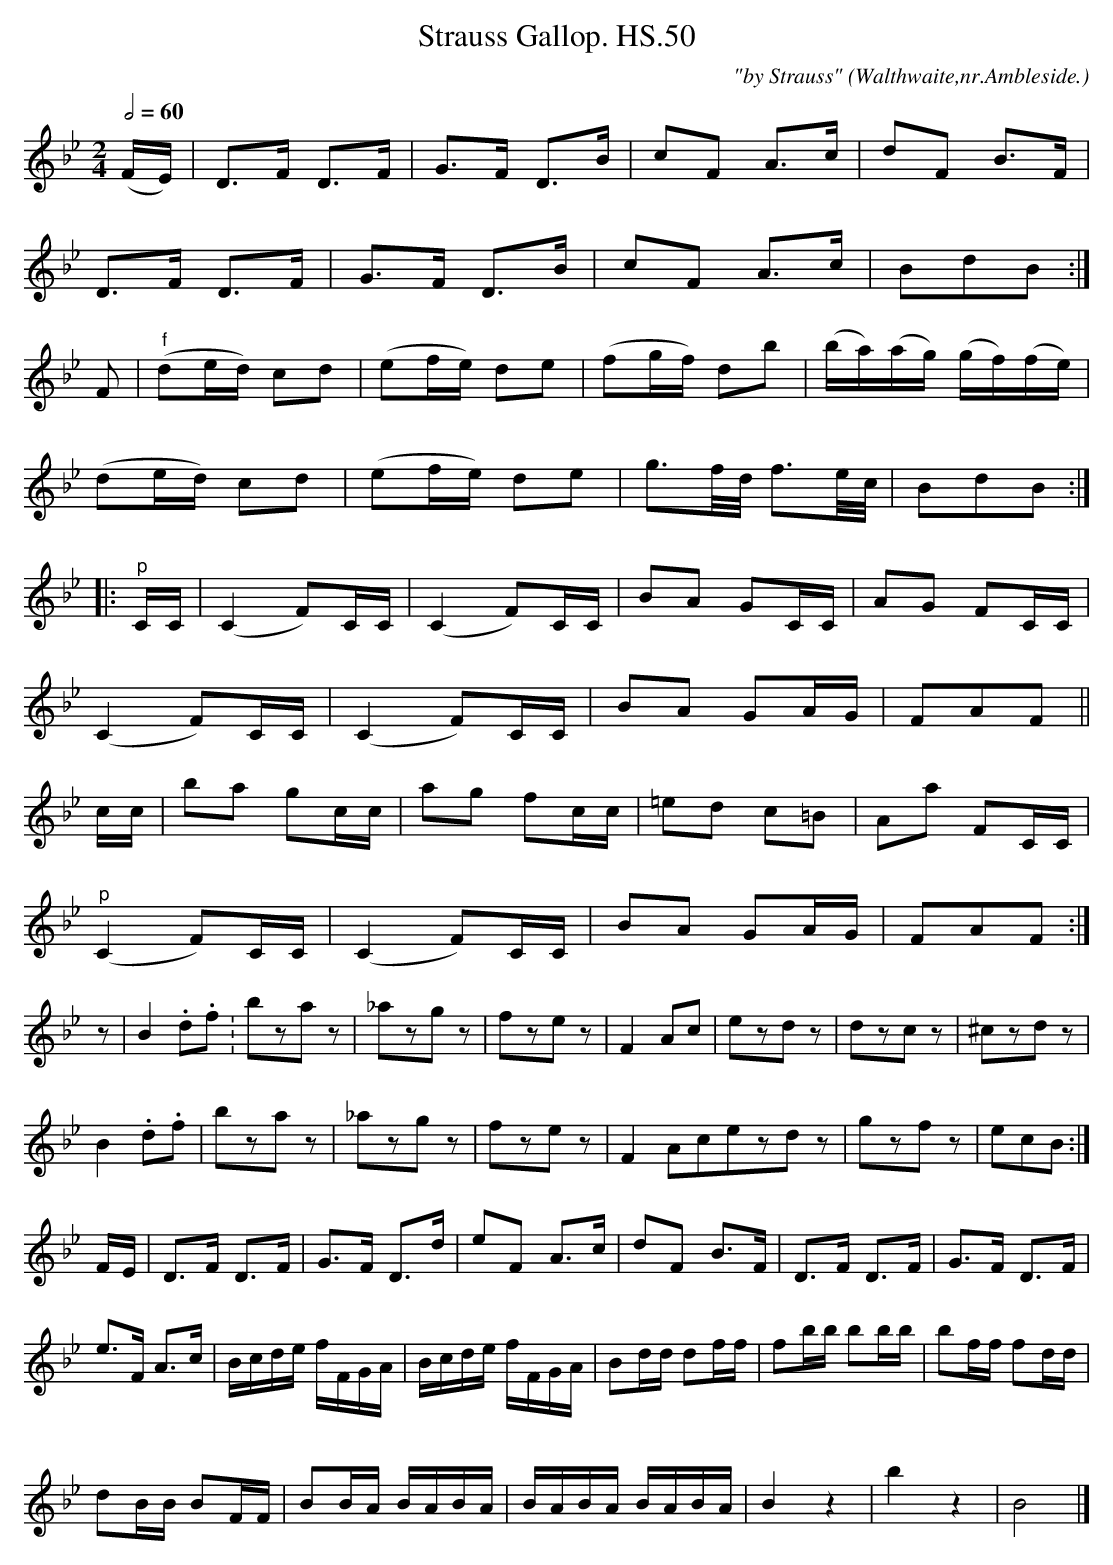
X:1
T:Strauss Gallop. HS.50
C:"by Strauss"
L:1/8
M:2/4
O:Walthwaite,nr.Ambleside.
Q:1/2=60
K:Bb
(F/E/)|D>F D>F|G>F D>B|cF A>c|dF B>F|!
D>F D>F|G>F D>B|cF A>c|BdB:|!
F|"^f"(de/d/) cd|(ef/e/) de|(fg/f/) db|(b/a/)(a/g/) (g/f/)(f/e/)|!
(de/d/) cd|(ef/e/) de|g3/2f/4d/4 f3/2e/4c/4|BdB:|!
|:"^p"C/C/|(C2F)C/C/|(C2F)C/C/|BA GC/C/|AG FC/C/|!
(C2F)C/C/|(C2F)C/C/|BA GA/G/|FAF||!
c/c/|ba gc/c/|ag fc/c/|=ed c=B|Aa FC/C/|!
"^p"(C2F)C/C/|(C2F)C/C/|BA GA/G/|FAF:|!
z|B2.d.f.|bzaz|_azgz|fzez|F2Ac|ezdz|dzcz|^czdz|!
B2.d.f|bzaz|_azgz|fzez|F2Acezdz|gzfz|ecB:|!
F/E/|D>F D>F|G>F D>d|eF A>c|dF B>F|\
D>F D>F|G>F D>F|!
e>F A>c|B/c/d/e/ f/F/G/A/|\
B/c/d/e/ f/F/G/A/|Bd/d/ df/f/|fb/b/ bb/b/|bf/f/ fd/d/|!
dB/B/ BF/F/|BB/A/ B/A/B/A/|B/A/B/A/ B/A/B/A/|\
B2z2|b2z2|B4|]
